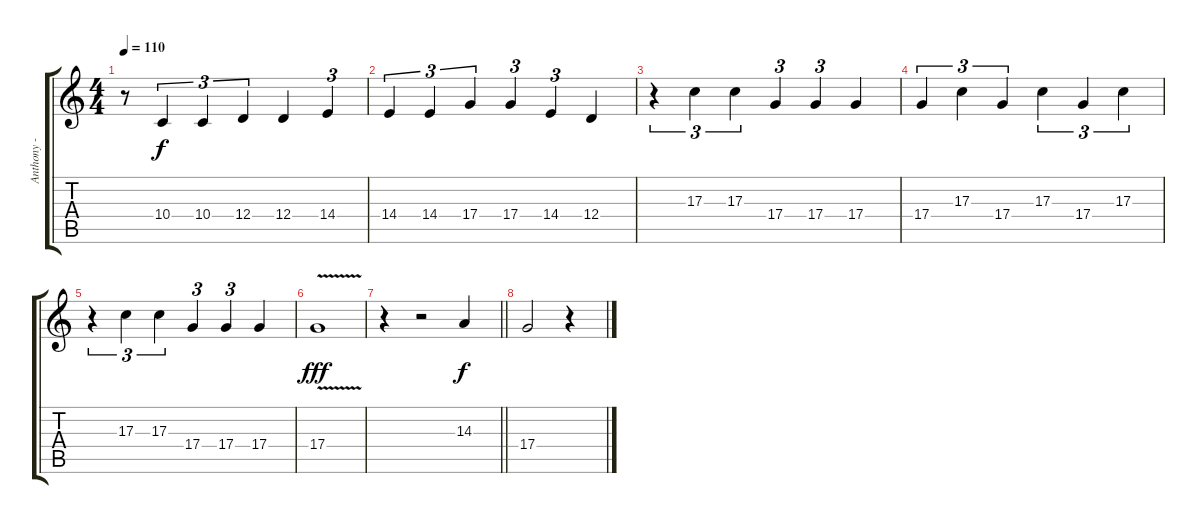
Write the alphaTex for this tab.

\track ("Anthony - Vocals" "Anthony - ") {instrument fx5brightness}
\staff {score tabs}
\tuning (E4 B3 G3 D3 A2 E2) {hide}
\ts (4 4)
\tempo 110
\clef g2
\ks c
r.8{dy f} 10.4.4{tu (3 2)} 10.4.4{tu (3 2)} 12.4.4{tu (3 2)} 12.4.4 14.4.4{tu (3 2)} |
14.4.4{tu (3 2)} 14.4.4{tu (3 2)} 17.4.4{tu (3 2)} 17.4.4{tu (3 2)} 14.4.4{tu (3 2)} 12.4.4 |
r.4{tu (3 2)} 17.3.4{tu (3 2)} 17.3.4{tu (3 2)} 17.4.4{tu (3 2)} 17.4.4{tu (3 2)} 17.4.4 |
17.4.4{tu (3 2)} 17.3.4{tu (3 2)} 17.4.4{tu (3 2)} 17.3.4{tu (3 2)} 17.4.4{tu (3 2)} 17.3.4{tu (3 2)} |
r.4{tu (3 2)} 17.3.4{tu (3 2)} 17.3.4{tu (3 2)} 17.4.4{tu (3 2)} 17.4.4{tu (3 2)} 17.4.4 |
17.4{v}.1{dy fff} |
\barLineRight lightlight
r.4 r.2 14.3.4{dy f} |
17.4.2 r.4
